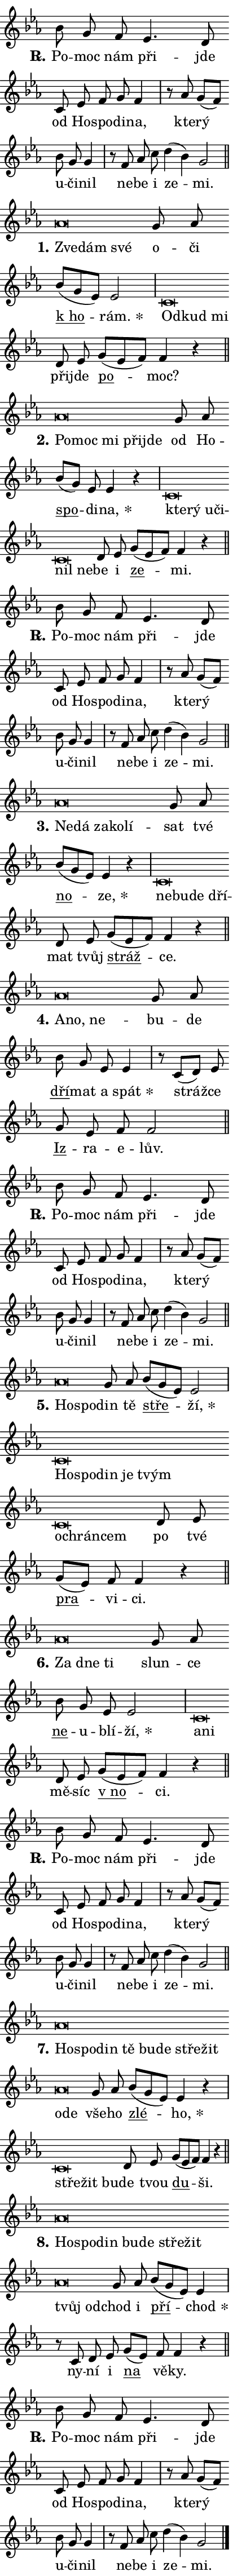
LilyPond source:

\version "2.24.0"
\header { tagline = "" }
\paper {
  indent = 0\cm
  top-margin = 0\cm
  right-margin = 0.13\cm % to fit lyric hyphens
  bottom-margin = 0\cm
  left-margin = 0\cm
  paper-width = 7\cm
  page-breaking = #ly:one-page-breaking
  system-system-spacing.basic-distance = #11
  score-system-spacing.basic-distance = #11
  ragged-last = ##f
}


%% Author: Thomas Morley
%% https://lists.gnu.org/archive/html/lilypond-user/2020-05/msg00002.html
#(define (line-position grob)
"Returns position of @var[grob} in current system:
   @code{'start}, if at first time-step
   @code{'end}, if at last time-step
   @code{'middle} otherwise
"
  (let* ((col (ly:item-get-column grob))
         (ln (ly:grob-object col 'left-neighbor))
         (rn (ly:grob-object col 'right-neighbor))
         (col-to-check-left (if (ly:grob? ln) ln col))
         (col-to-check-right (if (ly:grob? rn) rn col))
         (break-dir-left
           (and
             (ly:grob-property col-to-check-left 'non-musical #f)
             (ly:item-break-dir col-to-check-left)))
         (break-dir-right
           (and
             (ly:grob-property col-to-check-right 'non-musical #f)
             (ly:item-break-dir col-to-check-right))))
        (cond ((eqv? 1 break-dir-left) 'start)
              ((eqv? -1 break-dir-right) 'end)
              (else 'middle))))

#(define (tranparent-at-line-position vctor)
  (lambda (grob)
  "Relying on @code{line-position} select the relevant enry from @var{vctor}.
Used to determine transparency,"
    (case (line-position grob)
      ((end) (not (vector-ref vctor 0)))
      ((middle) (not (vector-ref vctor 1)))
      ((start) (not (vector-ref vctor 2))))))

noteHeadBreakVisibility =
#(define-music-function (break-visibility)(vector?)
"Makes @code{NoteHead}s transparent relying on @var{break-visibility}"
#{
  \override NoteHead.transparent =
    #(tranparent-at-line-position break-visibility)
#})

#(define delete-ledgers-for-transparent-note-heads
  (lambda (grob)
    "Reads whether a @code{NoteHead} is transparent.
If so this @code{NoteHead} is removed from @code{'note-heads} from
@var{grob}, which is supposed to be @code{LedgerLineSpanner}.
As a result ledgers are not printed for this @code{NoteHead}"
    (let* ((nhds-array (ly:grob-object grob 'note-heads))
           (nhds-list
             (if (ly:grob-array? nhds-array)
                 (ly:grob-array->list nhds-array)
                 '()))
           ;; Relies on the transparent-property being done before
           ;; Staff.LedgerLineSpanner.after-line-breaking is executed.
           ;; This is fragile ...
           (to-keep
             (remove
               (lambda (nhd)
                 (ly:grob-property nhd 'transparent #f))
               nhds-list)))
      ;; TODO find a better method to iterate over grob-arrays, similiar
      ;; to filter/remove etc for lists
      ;; For now rebuilt from scratch
      (set! (ly:grob-object grob 'note-heads)  '())
      (for-each
        (lambda (nhd)
          (ly:pointer-group-interface::add-grob grob 'note-heads nhd))
        to-keep))))

squashNotes = {
  \override NoteHead.X-extent = #'(-0.2 . 0.2)
  \override NoteHead.Y-extent = #'(-0.75 . 0)
  \override NoteHead.stencil =
    #(lambda (grob)
       (let ((pos (ly:grob-property grob 'staff-position)))
         (begin
           (if (< pos -7) (display "ERROR: Lower brevis then expected\n") (display "OK: Expected brevis position\n"))
           (if (<= pos -6) ly:text-interface::print ly:note-head::print))))
}
unSquashNotes = {
  \revert NoteHead.X-extent
  \revert NoteHead.Y-extent
  \revert NoteHead.stencil
}

hideNotes = \noteHeadBreakVisibility #begin-of-line-visible
unHideNotes = \noteHeadBreakVisibility #all-visible

% work-around for resetting accidentals
% https://lilypond.org/doc/v2.23/Documentation/notation/displaying-rhythms#unmetered-music
cadenzaMeasure = {
  \cadenzaOff
  \partial 1024 s1024
  \cadenzaOn
}

#(define-markup-command (accent layout props text) (markup?)
  "Underline accented syllable"
  (interpret-markup layout props
    #{\markup \override #'(offset . 4.3) \underline { #text }#}))

responsum = \markup \concat {
  "R" \hspace #-1.05 \path #0.1 #'((moveto 0 0.07) (lineto 0.9 0.8)) \hspace #0.05 "."
}

spaceSize = #0.6828661417322834 % exact space size for TeX Gyre Schola

\layout {
  \context {
    \Staff
    \remove "Time_signature_engraver"
    \override LedgerLineSpanner.after-line-breaking = #delete-ledgers-for-transparent-note-heads
  }
  \context {
    \Lyrics {
      \override LyricSpace.minimum-distance = \spaceSize
      \override LyricText.font-name = #"TeX Gyre Schola"
      \override LyricText.font-size = 1
      \override StanzaNumber.font-name = #"TeX Gyre Schola Bold"
      \override StanzaNumber.font-size = 1
    }
  }
  \context {
    \Score 
    \override NoteHead.text =
      #(lambda (grob) 
        (let ((pos (ly:grob-property grob 'staff-position)))
          #{\markup {
            \combine
              \halign #-0.55 \raise #(if (= pos -6) 0 0.5) \override #'(thickness . 2) \draw-line #'(3.2 . 0)
              \musicglyph "noteheads.sM1"
          }#}))
  }
}

% magnetic-lyrics.ily
%
%   written by
%     Jean Abou Samra <jean@abou-samra.fr>
%     Werner Lemberg <wl@gnu.org>
%
%   adapted by
%     Jiri Hon <jiri.hon@gmail.com>
%
% Version 2022-Apr-15

% https://www.mail-archive.com/lilypond-user@gnu.org/msg149350.html

#(define (Left_hyphen_pointer_engraver context)
   "Collect syllable-hyphen-syllable occurrences in lyrics and store
them in properties.  This engraver only looks to the left.  For
example, if the lyrics input is @code{foo -- bar}, it does the
following.

@itemize @bullet
@item
Set the @code{text} property of the @code{LyricHyphen} grob between
@q{foo} and @q{bar} to @code{foo}.

@item
Set the @code{left-hyphen} property of the @code{LyricText} grob with
text @q{foo} to the @code{LyricHyphen} grob between @q{foo} and
@q{bar}.
@end itemize

Use this auxiliary engraver in combination with the
@code{lyric-@/text::@/apply-@/magnetic-@/offset!} hook."
   (let ((hyphen #f)
         (text #f))
     (make-engraver
      (acknowledgers
       ((lyric-syllable-interface engraver grob source-engraver)
        (set! text grob)))
      (end-acknowledgers
       ((lyric-hyphen-interface engraver grob source-engraver)
        ;(when (not (grob::has-interface grob 'lyric-space-interface))
          (set! hyphen grob)));)
      ((stop-translation-timestep engraver)
       (when (and text hyphen)
         (ly:grob-set-object! text 'left-hyphen hyphen))
       (set! text #f)
       (set! hyphen #f)))))

#(define (lyric-text::apply-magnetic-offset! grob)
   "If the space between two syllables is less than the value in
property @code{LyricText@/.details@/.squash-threshold}, move the right
syllable to the left so that it gets concatenated with the left
syllable.

Use this function as a hook for
@code{LyricText@/.after-@/line-@/breaking} if the
@code{Left_@/hyphen_@/pointer_@/engraver} is active."
   (let ((hyphen (ly:grob-object grob 'left-hyphen #f)))
     (when hyphen
       (let ((left-text (ly:spanner-bound hyphen LEFT)))
         (when (grob::has-interface left-text 'lyric-syllable-interface)
           (let* ((common (ly:grob-common-refpoint grob left-text X))
                  (this-x-ext (ly:grob-extent grob common X))
                  (left-x-ext
                   (begin
                     ;; Trigger magnetism for left-text.
                     (ly:grob-property left-text 'after-line-breaking)
                     (ly:grob-extent left-text common X)))
                  ;; `delta` is the gap width between two syllables.
                  (delta (- (interval-start this-x-ext)
                            (interval-end left-x-ext)))
                  (details (ly:grob-property grob 'details))
                  (threshold (assoc-get 'squash-threshold details 0.2)))
             (when (< delta threshold)
               (let* (;; We have to manipulate the input text so that
                      ;; ligatures crossing syllable boundaries are not
                      ;; disabled.  For languages based on the Latin
                      ;; script this is essentially a beautification.
                      ;; However, for non-Western scripts it can be a
                      ;; necessity.
                      (lt (ly:grob-property left-text 'text))
                      (rt (ly:grob-property grob 'text))
                      (is-space (grob::has-interface hyphen 'lyric-space-interface))
                      (space (if is-space " " ""))
                      (extra-delta (if is-space spaceSize 0))
                      ;; Append new syllable.
                      (ltrt-space (if (and (string? lt) (string? rt))
                                (string-append lt space rt)
                                (make-concat-markup (list lt space rt))))
                      ;; Right-align `ltrt` to the right side.
                      (ltrt-space-markup (grob-interpret-markup
                               grob
                               (make-translate-markup
                                (cons (interval-length this-x-ext) 0)
                                (make-right-align-markup ltrt-space)))))
                 (begin
                   ;; Don't print `left-text`.
                   (ly:grob-set-property! left-text 'stencil #f)
                   ;; Set text and stencil (which holds all collected
                   ;; syllables so far) and shift it to the left.
                   (ly:grob-set-property! grob 'text ltrt-space)
                   (ly:grob-set-property! grob 'stencil ltrt-space-markup)
                   (ly:grob-translate-axis! grob (- (- delta extra-delta)) X))))))))))


#(define (lyric-hyphen::displace-bounds-first grob)
   ;; Make very sure this callback isn't triggered too early.
   (let ((left (ly:spanner-bound grob LEFT))
         (right (ly:spanner-bound grob RIGHT)))
     (ly:grob-property left 'after-line-breaking)
     (ly:grob-property right 'after-line-breaking)
     (ly:lyric-hyphen::print grob)))

squashThreshold = #0.4

\layout {
  \context {
    \Lyrics
    \consists #Left_hyphen_pointer_engraver
    \override LyricText.after-line-breaking =
      #lyric-text::apply-magnetic-offset!
    \override LyricHyphen.stencil = #lyric-hyphen::displace-bounds-first
    \override LyricText.details.squash-threshold = \squashThreshold
    \override LyricHyphen.minimum-distance = 0
    \override LyricHyphen.minimum-length = \squashThreshold
  }
}

squashText = \override LyricText.details.squash-threshold = 9999
unSquashText = \override LyricText.details.squash-threshold = \squashThreshold

leftText = \override LyricText.self-alignment-X = #LEFT
unLeftText = \revert LyricText.self-alignment-X

starOffset = #(lambda (grob) 
                (let ((x_offset (ly:self-alignment-interface::aligned-on-x-parent grob)))
                  (if (= x_offset 0) 0 (+ x_offset 1.2))))

star = #(define-music-function (syllable)(string?)
"Append star separator at the end of a syllable"
#{
  \once \override LyricText.X-offset = #starOffset
  \lyricmode { \markup {
    #syllable
    \override #'((font-name . "TeX Gyre Schola Bold")) \hspace #0.2 \lower #0.65 \larger "*"
  } }
#})

starAccent = #(define-music-function (syllable)(string?)
"Append star separator at the end of a syllable and make accent"
#{
  \once \override LyricText.X-offset = #starOffset
  \lyricmode { \markup {
    \accent #syllable
    \override #'((font-name . "TeX Gyre Schola Bold")) \hspace #0.2 \lower #0.65 \larger "*"
  } }
#})

breath = #(define-music-function (syllable)(string?)
"Append breathing indicator at the end of a syllable"
#{
  \lyricmode { \markup { #syllable "+" } }
#})

optionalBreath = #(define-music-function (syllable)(string?)
"Append optional breathing indicator at the end of a syllable"
#{
  \lyricmode { \markup { #syllable "(+)" } }
#})


\score {
    <<
        \new Voice = "melody" { \cadenzaOn \key es \major \relative { bes'8 g f es4. d8 \bar "" c es f g f4 \cadenzaMeasure \bar "|" r8 as g[( f)] \bar "" bes8 g g4 \cadenzaMeasure \bar "|" r8 f as c \bar "" d4( bes) g2 \cadenzaMeasure \bar "||" \break } }
        \new Lyrics \lyricsto "melody" { \lyricmode { \set stanza = \responsum
Po -- moc nám při -- jde od Ho -- spo -- di -- na, kte -- rý u -- či -- nil ne -- be i ze -- mi. } }
    >>
    \layout {}
}

\score {
    <<
        \new Voice = "melody" { \cadenzaOn \key es \major \relative { \squashNotes as'\breve*1/16 \hideNotes \breve*1/16 \breve*1/16 \bar "" \unHideNotes \unSquashNotes g8 as \bar "" bes[( g es)] es2 \cadenzaMeasure \bar "|" \squashNotes c\breve*1/16 \hideNotes \breve*1/16 \breve*1/16 \bar "" \unHideNotes \unSquashNotes d8 es \bar "" g[( es f)] f4 r \cadenzaMeasure \bar "||" \break } }
        \new Lyrics \lyricsto "melody" { \lyricmode { \set stanza = "1."
\leftText Zve -- \squashText dám své \unLeftText \unSquashText o -- či \markup \accent "k ho" -- \star rám. \leftText Od -- \squashText kud mi \unLeftText \unSquashText při -- jde \markup \accent po -- moc? } }
    >>
    \layout {}
}

\score {
    <<
        \new Voice = "melody" { \cadenzaOn \key es \major \relative { \squashNotes as'\breve*1/16 \hideNotes \breve*1/16 \bar "" \breve*1/16 \bar "" \breve*1/16 \breve*1/16 \bar "" \unHideNotes \unSquashNotes g8 as \bar "" bes[( g)] es es4 r \cadenzaMeasure \bar "|" \squashNotes c\breve*1/16 \hideNotes \breve*1/16 \bar "" \breve*1/16 \bar "" \breve*1/16 \bar "" \breve*1/16 \breve*1/16 \bar "" \unHideNotes \unSquashNotes d8 es \bar "" g[( es f)] f4 r \cadenzaMeasure \bar "||" \break } }
        \new Lyrics \lyricsto "melody" { \lyricmode { \set stanza = "2."
\leftText Po -- \squashText moc mi při -- jde \unLeftText \unSquashText od Ho -- \markup \accent spo -- di -- \star na, \leftText kte -- \squashText rý u -- či -- nil ne -- \unLeftText \unSquashText be i \markup \accent ze -- mi. } }
    >>
    \layout {}
}

\score {
    <<
        \new Voice = "melody" { \cadenzaOn \key es \major \relative { bes'8 g f es4. d8 \bar "" c es f g f4 \cadenzaMeasure \bar "|" r8 as g[( f)] \bar "" bes8 g g4 \cadenzaMeasure \bar "|" r8 f as c \bar "" d4( bes) g2 \cadenzaMeasure \bar "||" \break } }
        \new Lyrics \lyricsto "melody" { \lyricmode { \set stanza = \responsum
Po -- moc nám při -- jde od Ho -- spo -- di -- na, kte -- rý u -- či -- nil ne -- be i ze -- mi. } }
    >>
    \layout {}
}

\score {
    <<
        \new Voice = "melody" { \cadenzaOn \key es \major \relative { \squashNotes as'\breve*1/16 \hideNotes \breve*1/16 \bar "" \breve*1/16 \bar "" \breve*1/16 \breve*1/16 \bar "" \unHideNotes \unSquashNotes g8 as \bar "" bes[( g es)] es4 r \cadenzaMeasure \bar "|" \squashNotes c\breve*1/16 \hideNotes \breve*1/16 \bar "" \breve*1/16 \breve*1/16 \bar "" \unHideNotes \unSquashNotes d8 es \bar "" g[( es f)] f4 r \cadenzaMeasure \bar "||" \break } }
        \new Lyrics \lyricsto "melody" { \lyricmode { \set stanza = "3."
\leftText Ne -- \squashText dá za -- ko -- lí -- \unLeftText \unSquashText sat tvé \markup \accent no -- \star ze, \leftText ne -- \squashText bu -- de dří -- \unLeftText \unSquashText mat tvůj \markup \accent stráž -- ce. } }
    >>
    \layout {}
}

\score {
    <<
        \new Voice = "melody" { \cadenzaOn \key es \major \relative { \squashNotes as'\breve*1/16 \hideNotes \breve*1/16 \breve*1/16 \bar "" \unHideNotes \unSquashNotes g8 as \bar "" bes g es es4 \cadenzaMeasure \bar "|" r8 c[( d)] es \bar "" g es f f2 \cadenzaMeasure \bar "||" \break } }
        \new Lyrics \lyricsto "melody" { \lyricmode { \set stanza = "4."
\leftText A -- \squashText no, ne -- \unLeftText \unSquashText bu -- de \markup \accent dří -- mat a \star spát stráž -- ce \markup \accent Iz -- ra -- e -- lův. } }
    >>
    \layout {}
}

\score {
    <<
        \new Voice = "melody" { \cadenzaOn \key es \major \relative { bes'8 g f es4. d8 \bar "" c es f g f4 \cadenzaMeasure \bar "|" r8 as g[( f)] \bar "" bes8 g g4 \cadenzaMeasure \bar "|" r8 f as c \bar "" d4( bes) g2 \cadenzaMeasure \bar "||" \break } }
        \new Lyrics \lyricsto "melody" { \lyricmode { \set stanza = \responsum
Po -- moc nám při -- jde od Ho -- spo -- di -- na, kte -- rý u -- či -- nil ne -- be i ze -- mi. } }
    >>
    \layout {}
}

\score {
    <<
        \new Voice = "melody" { \cadenzaOn \key es \major \relative { \squashNotes as'\breve*1/16 \hideNotes \breve*1/16 \bar "" \unHideNotes \unSquashNotes g8 as \bar "" bes[( g es)] es2 \cadenzaMeasure \bar "|" \squashNotes c\breve*1/16 \hideNotes \breve*1/16 \bar "" \breve*1/16 \bar "" \breve*1/16 \bar "" \breve*1/16 \bar "" \breve*1/16 \bar "" \breve*1/16 \breve*1/16 \bar "" \unHideNotes \unSquashNotes d8 es \bar "" g[( es)] f f4 r \cadenzaMeasure \bar "||" \break } }
        \new Lyrics \lyricsto "melody" { \lyricmode { \set stanza = "5."
\leftText Ho -- \squashText spo -- \unLeftText \unSquashText din tě \markup \accent stře -- \star ží, \leftText Ho -- \squashText spo -- din je tvým o -- chrán -- cem \unLeftText \unSquashText po tvé \markup \accent pra -- vi -- ci. } }
    >>
    \layout {}
}

\score {
    <<
        \new Voice = "melody" { \cadenzaOn \key es \major \relative { \squashNotes as'\breve*1/16 \hideNotes \breve*1/16 \breve*1/16 \bar "" \unHideNotes \unSquashNotes g8 as \bar "" bes g es es2 \cadenzaMeasure \bar "|" \squashNotes c\breve*1/16 \hideNotes \breve*1/16 \bar "" \unHideNotes \unSquashNotes d8 es \bar "" g[( es f)] f4 r \cadenzaMeasure \bar "||" \break } }
        \new Lyrics \lyricsto "melody" { \lyricmode { \set stanza = "6."
\leftText Za \squashText dne ti \unLeftText \unSquashText slun -- ce \markup \accent ne -- u -- blí -- \star ží, \leftText a -- \squashText ni \unLeftText \unSquashText mě -- síc \markup \accent "v no" -- ci. } }
    >>
    \layout {}
}

\score {
    <<
        \new Voice = "melody" { \cadenzaOn \key es \major \relative { bes'8 g f es4. d8 \bar "" c es f g f4 \cadenzaMeasure \bar "|" r8 as g[( f)] \bar "" bes8 g g4 \cadenzaMeasure \bar "|" r8 f as c \bar "" d4( bes) g2 \cadenzaMeasure \bar "||" \break } }
        \new Lyrics \lyricsto "melody" { \lyricmode { \set stanza = \responsum
Po -- moc nám při -- jde od Ho -- spo -- di -- na, kte -- rý u -- či -- nil ne -- be i ze -- mi. } }
    >>
    \layout {}
}

\score {
    <<
        \new Voice = "melody" { \cadenzaOn \key es \major \relative { \squashNotes as'\breve*1/16 \hideNotes \breve*1/16 \bar "" \breve*1/16 \bar "" \breve*1/16 \bar "" \breve*1/16 \bar "" \breve*1/16 \bar "" \breve*1/16 \bar "" \breve*1/16 \bar "" \breve*1/16 \breve*1/16 \bar "" \unHideNotes \unSquashNotes g8 as \bar "" bes[( g es)] es4 r \cadenzaMeasure \bar "|" \squashNotes c\breve*1/16 \hideNotes \breve*1/16 \breve*1/16 \bar "" \unHideNotes \unSquashNotes d8 es \bar "" g[( es f)] f4 r \cadenzaMeasure \bar "||" \break } }
        \new Lyrics \lyricsto "melody" { \lyricmode { \set stanza = "7."
\leftText Ho -- \squashText spo -- din tě bu -- de stře -- žit o -- de \unLeftText \unSquashText vše -- ho \markup \accent zlé -- \star ho, \leftText stře -- \squashText žit bu -- \unLeftText \unSquashText de tvou \markup \accent du -- ši. } }
    >>
    \layout {}
}

\score {
    <<
        \new Voice = "melody" { \cadenzaOn \key es \major \relative { \squashNotes as'\breve*1/16 \hideNotes \breve*1/16 \bar "" \breve*1/16 \bar "" \breve*1/16 \bar "" \breve*1/16 \bar "" \breve*1/16 \bar "" \breve*1/16 \bar "" \breve*1/16 \breve*1/16 \bar "" \unHideNotes \unSquashNotes g8 as \bar "" bes[( g es)] es4 \cadenzaMeasure \bar "|" r8 c8 d8 es \bar "" g[( es)] f f4 r \cadenzaMeasure \bar "||" \break } }
        \new Lyrics \lyricsto "melody" { \lyricmode { \set stanza = "8."
\leftText Ho -- \squashText spo -- din bu -- de stře -- žit tvůj od -- \unLeftText \unSquashText chod i \markup \accent pří -- \star chod ny -- ní i \markup \accent na vě -- ky. } }
    >>
    \layout {}
}

\score {
    <<
        \new Voice = "melody" { \cadenzaOn \key es \major \relative { bes'8 g f es4. d8 \bar "" c es f g f4 \cadenzaMeasure \bar "|" r8 as g[( f)] \bar "" bes8 g g4 \cadenzaMeasure \bar "|" r8 f as c \bar "" d4( bes) g2 \cadenzaMeasure \bar "||" \break } \bar "|." }
        \new Lyrics \lyricsto "melody" { \lyricmode { \set stanza = \responsum
Po -- moc nám při -- jde od Ho -- spo -- di -- na, kte -- rý u -- či -- nil ne -- be i ze -- mi. } }
    >>
    \layout {}
}
